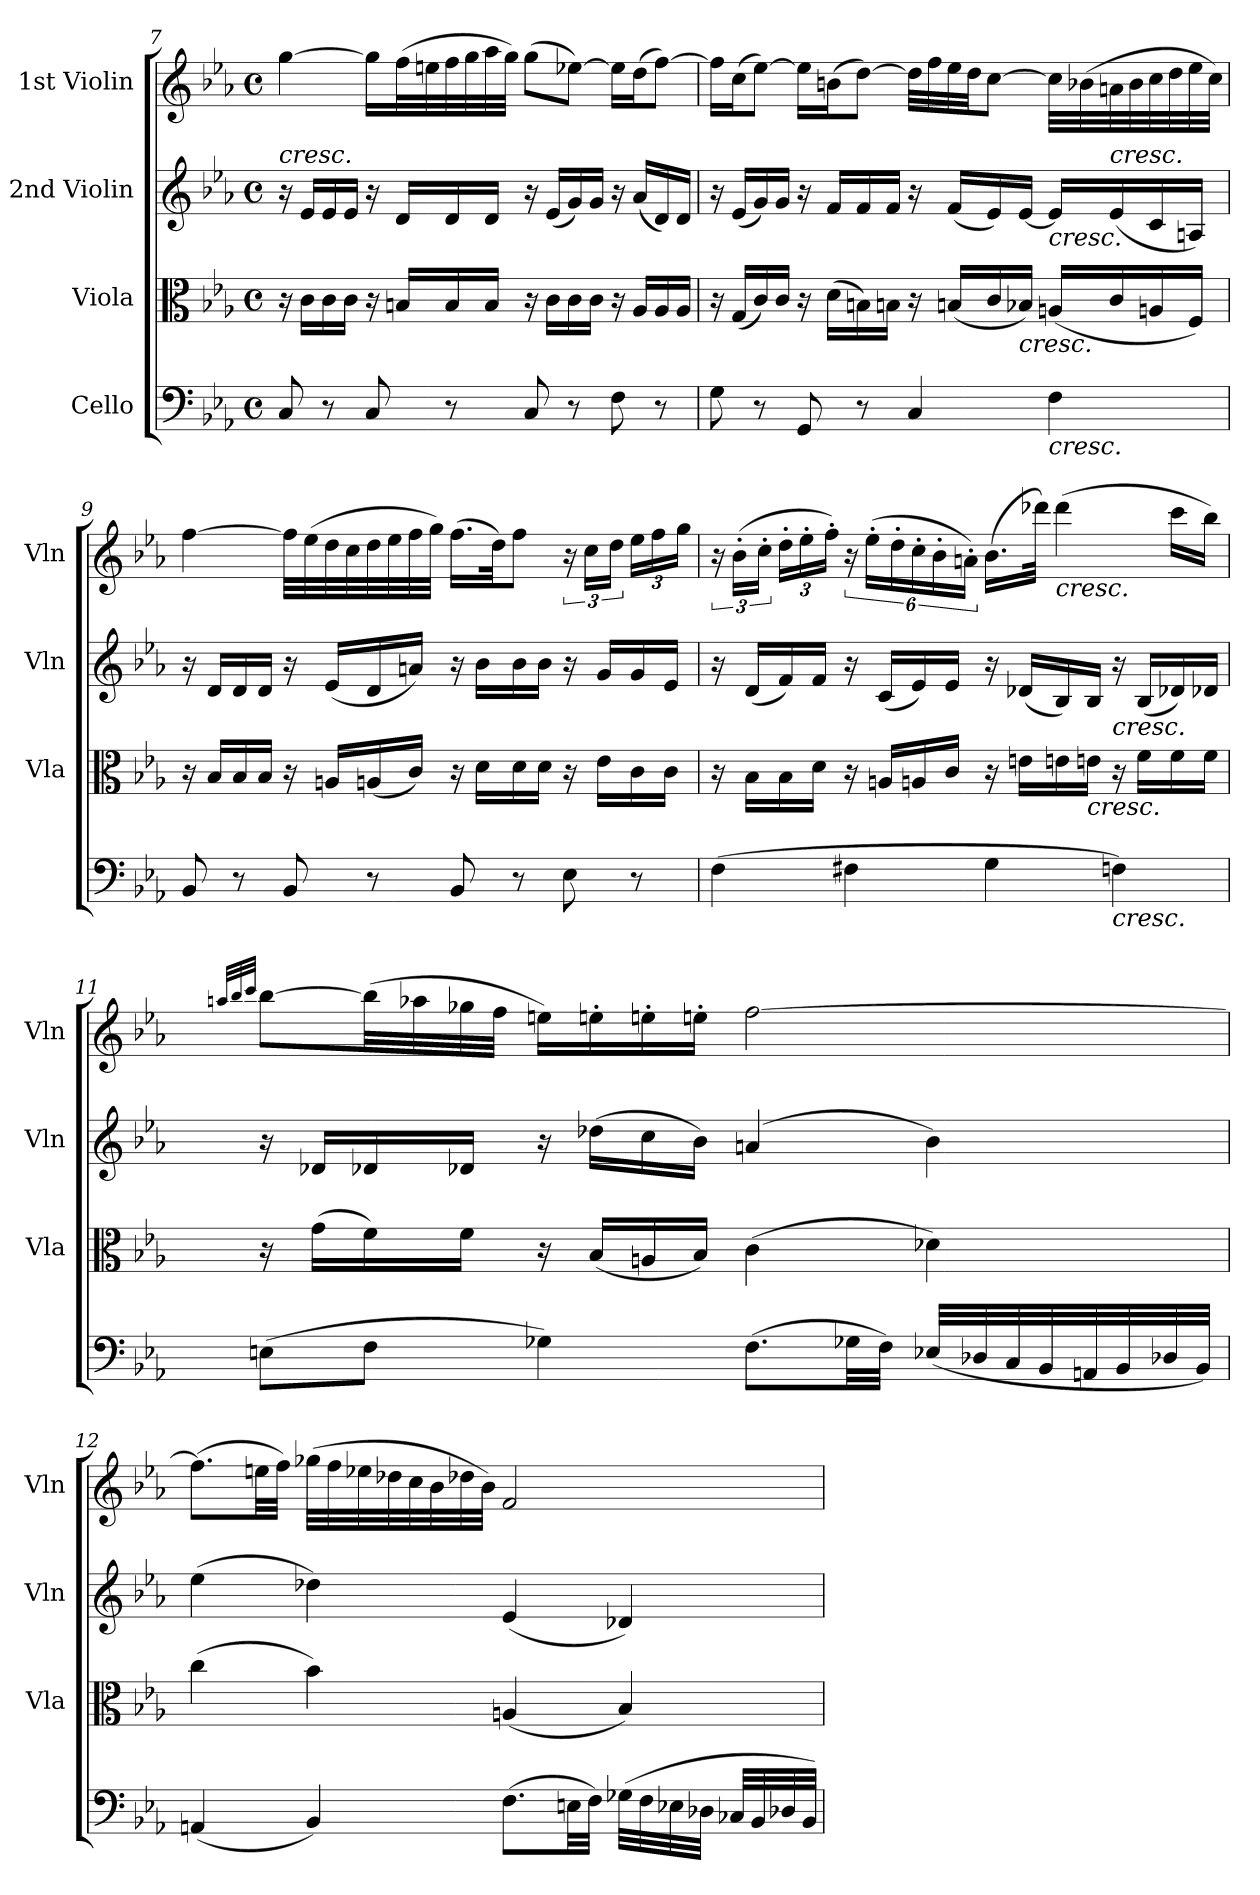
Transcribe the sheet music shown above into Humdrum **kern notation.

**kern	**kern	**kern	**kern
*part4	*part3	*part2	*part1
*staff4	*staff3	*staff2	*staff1
*I"Cello	*I"Viola	*I"2nd Violin	*I"1st Violin
*	*I'Vla	*I'Vln	*I'Vln
*clefF4	*clefC3	*clefG2	*clefG2
*k[b-e-a-]	*k[b-e-a-]	*k[b-e-a-]	*k[b-e-a-]
*E-:	*E-:	*E-:	*E-:
*M4/4	*M4/4	*M4/4	*M4/4
*met(c)	*met(c)	*met(c)	*met(c)
=7	=7	=7	=7
!	!	!LO:TX:a:i:t=cresc.	!
8C	16r	16r	[4gg
.	16cLL	16e-LL	.
8r	16c	16e-	.
.	16cJJ	16e-JJ	.
8C	16r	16r	16ggLL]
.	16BnLL	16dLL	(32ffL
.	.	.	32een
8r	16B	16d	32ff
.	.	.	32gg
.	16BJJ	16dJJ	32aa-
.	.	.	32ggJJJ)
8C	16r	16r	(8ggL
.	16cLL	(16e-LL	.
8r	16c	16g)	[8ee-XJ)
.	16cJJ	16gJJ	.
8F	16r	16r	16ee-LL]
.	16A-LL	(16a-LL	(16ddJ
8r	16A-	16d)	[8ffJ)
.	16A-JJ	16dJJ	.
=8	=8	=8	=8
8G	16r	16r	16ffLL]
.	(16GLL	(16e-LL	(16ccJ
8r	16c)	16g)	[8ee-J)
.	16cJJ	16gJJ	.
8GG	16r	16r	16ee-LL]
.	(16dLL	16fLL	(16bnJ
8r	16Bn)	16f	[8ddJ)
.	16BnJJ	16fJJ	.
4C	16r	16r	32ddLLL]
.	.	.	32ff
.	(16BnLL	(16fLL	32ee-
.	.	.	32ddJJ
.	16c	16e-)	[8ccJ
!	!LO:TX:b:i:t=cresc.	!	!
.	16B-XJJ)	[16e-JJ	.
!	!	!LO:TX:b:i:t=cresc.	!
!LO:TX:b:i:t=cresc.	!	!	!
4F	(16AnLL	16e-LL]	32ccLLL]
.	.	.	(32b-X
!	!	!LO:TX:a:i:t=cresc.	!
.	16c	(16e-	32an
.	.	.	32b-
.	16An	16c	32cc
.	.	.	32dd
.	16FJJ)	16AnJJ)	32ee-
.	.	.	32ccJJJ)
=9	=9	=9	=9
8BB-	16r	16r	[4ff
.	16B-LL	16dLL	.
8r	16B-	16d	.
.	16B-JJ	16dJJ	.
8BB-	16r	16r	32ffLLL]
.	.	.	(32ee-
.	16AnLL	(16e-LL	32dd
.	.	.	32cc
8r	(16An	16d	32dd
.	.	.	32ee-
.	16cJJ)	16anJJ)	32ff
.	.	.	32ggJJJ)
8BB-	16r	16r	(16.ffLL
.	16dLL	16b-LL	.
.	.	.	32ddJK)
8r	16d	16b-	8ffJ
.	16dJJ	16b-JJ	.
8E-	16r	16r	24r
.	.	.	24ccLL
.	16e-LL	16gLL	.
.	.	.	24ddJJ
8r	16c	16g	24ee-LL
.	.	.	24ff
.	16cJJ	16e-JJ	.
.	.	.	24ggJJ
=10	=10	=10	=10
(4F	16r	16r	24r
.	.	.	(24b-'LL
.	16B-LL	(16dLL	.
.	.	.	24cc'JJ
.	16B-	16f)	24dd'LL
.	.	.	24ee-'
.	16dJJ	16fJJ	.
.	.	.	24ff'JJ)
4F#X	16r	16r	24r
.	.	.	(24ee-'LL
.	16AnLL	(16cLL	.
.	.	.	24dd'
.	16An	16e-)	24cc'
.	.	.	24b-'
.	16cJJ	16e-JJ	.
.	.	.	24an'JJ)
4G	16r	16r	(16.b-LL
.	16enLL	(16d-XLL	.
.	.	.	32ddd-XJJk)
!	!	!	!LO:TX:b:i:t=cresc.
.	16en	16B-)	(4ddd-
!	!LO:TX:b:i:t=cresc.	!	!
.	16enJJ	16B-JJ	.
!	!	!LO:TX:b:i:t=cresc.	!
!LO:TX:b:i:t=cresc.	!	!	!
4Fn)	16r	16r	.
.	16fLL	(16B-LL	.
.	16f	16d-X)	16cccLL
.	16fJJ	16d-XJJ	16bb-JJ)
=11	=11	=11	=11
.	.	.	32qqaan/LLL
.	.	.	32qqbb-/
.	.	.	32qqccc/JJJ
(8EnL	16r	16r	[8bb-L
.	(16gLL	16d-XLL	.
8FJ	16f)	16d-X	(32bb-LL]
.	.	.	32aa-X
.	16fJJ	16d-XJJ	32gg-X
.	.	.	32ffJJJ
4G-X)	16r	16r	16eenLL)
.	(16B-LL	(16dd-XLL	16een'
.	16An	16cc	16een'
.	16B-JJ)	16b-JJ)	16een'JJ
(8.FL	(4c	(4an	[2ff
32G-XLL	.	.	.
32FJJJ)	.	.	.
(32E-XLLL	4d-X)	4b-)	.
32D-X	.	.	.
32C	.	.	.
32BB-	.	.	.
32AAn	.	.	.
32BB-	.	.	.
32D-X	.	.	.
32BB-JJJ)	.	.	.
=12	=12	=12	=12
(4AAn	(4cc	(4ee-	(8.ffL]
.	.	.	32eenLL
.	.	.	32ffJJJ)
4BB-)	4b-)	4dd-X)	(32gg-XLLL
.	.	.	32ff
.	.	.	32ee-X
.	.	.	32dd-X
.	.	.	32cc
.	.	.	32b-
.	.	.	32dd-X
.	.	.	32b-JJJ)
(8.FL	(4An	(4e-	2f
32EnLL	.	.	.
32FJJJ)	.	.	.
(32G-XLLL	4B-)	4d-X)	.
32F	.	.	.
32E-X	.	.	.
32D-XJJJ	.	.	.
32C-XLLL	.	.	.
32BB-	.	.	.
32D-X	.	.	.
32BB-JJJ)	.	.	.
=	=	=	=
*-	*-	*-	*-
